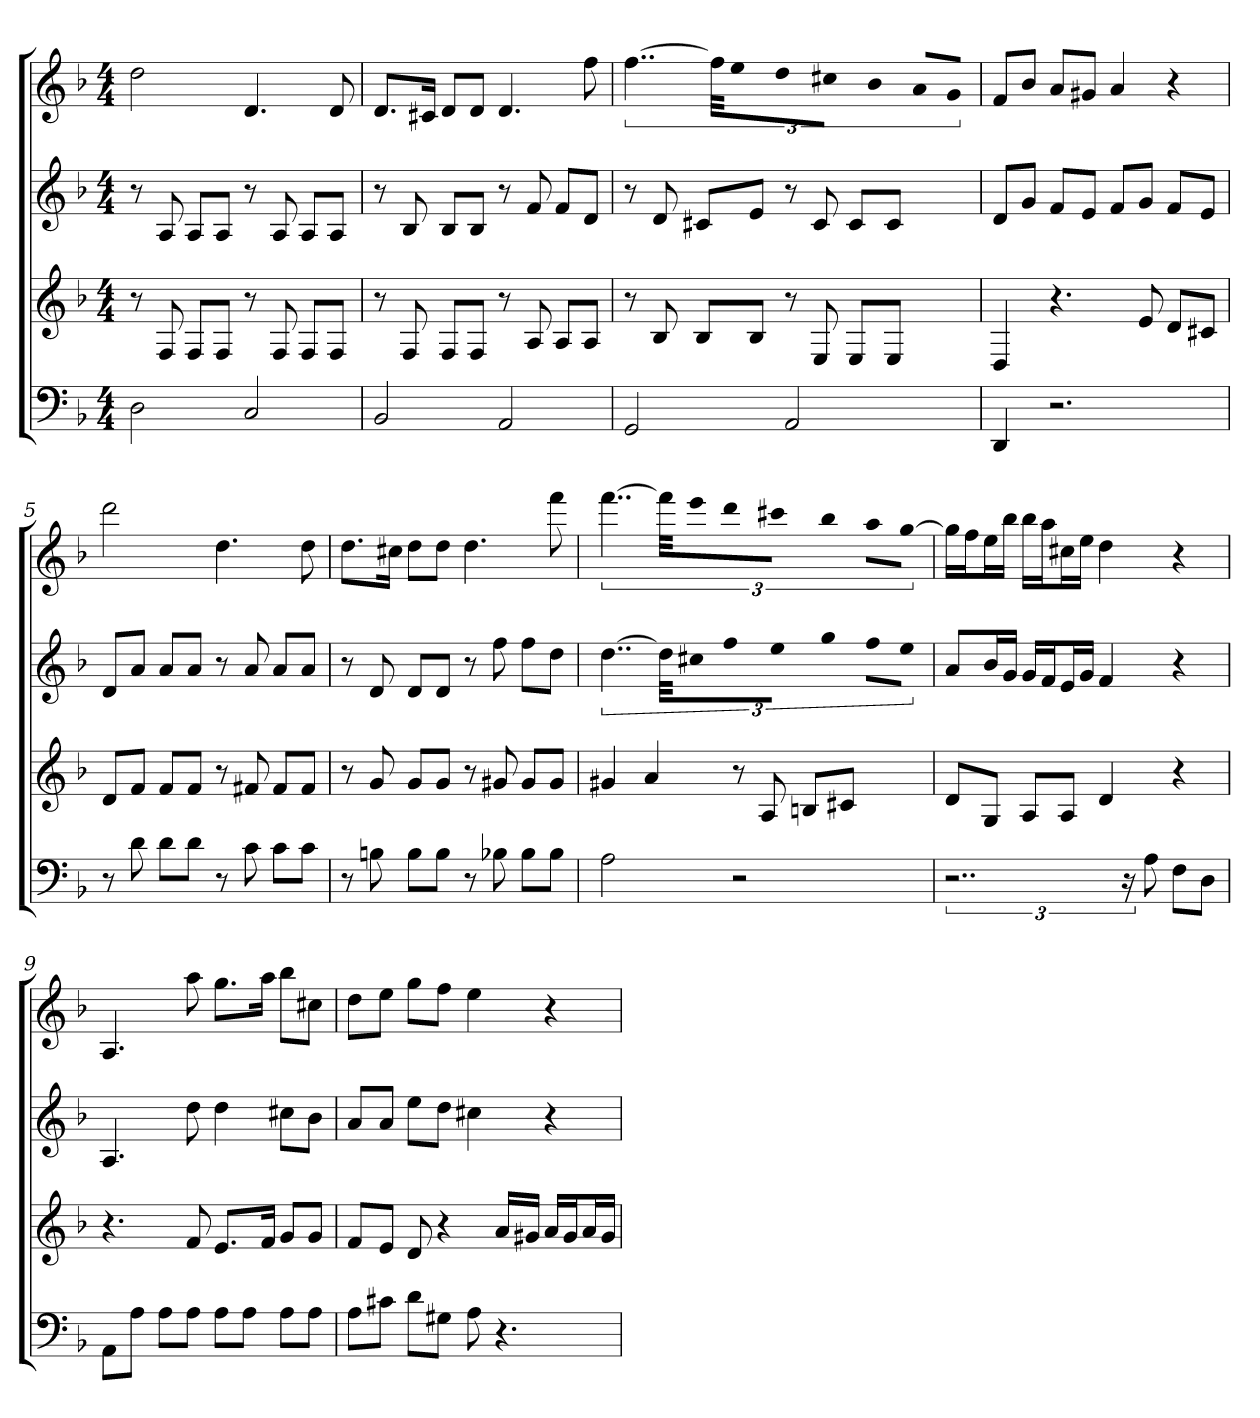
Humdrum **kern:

**kern	**kern	**kern	**kern
*part4	*part3	*part2	*part1
*staff4	*staff3	*staff2	*staff1
*k[b-]	*k[b-]	*k[b-]	*k[b-]
*d:	*d:	*d:	*d:
*M4/4	*M4/4	*M4/4	*M4/4
=1	=1	=1	=1
2D	8r	8r	2dd
.	8F	8A	.
.	8FL	8AL	.
.	8FJ	8AJ	.
2C	8r	8r	4.d
.	8F	8A	.
.	8FL	8AL	.
.	8FJ	8AJ	8d
=2	=2	=2	=2
2BB-	8r	8r	8.dL
.	8F	8B-	.
.	.	.	16c#XJk
.	8FL	8B-L	8dL
.	8FJ	8B-J	8dJ
2AA	8r	8r	4.d
.	8A	8f	.
.	8AL	8fL	.
.	8AJ	8dJ	8ff
=3	=3	=3	=3
2GG	8r	8r	[6..ff
.	8B-	8d	.
.	8B-L	8c#XL	.
.	.	.	48ffKLL]
.	.	.	16eeJ
.	8B-J	8eJ	16ddL
.	.	.	16cc#XJJ
2AA	8r	8r	4b-
.	8E	8c#	.
.	8EL	8c#L	8aL
.	8EJ	8c#J	8gJ
=4	=4	=4	=4
4DD	4D	8dL	8fL
.	.	8gJ	8b-J
2.r	4.r	8fL	8aL
.	.	8eJ	8g#XJ
.	.	8fL	4a
.	8e	8gJ	.
.	8dL	8fL	4r
.	8c#XJ	8eJ	.
=5	=5	=5	=5
8r	8dL	8dL	2ddd
8d	8fJ	8aJ	.
8dL	8fL	8aL	.
8dJ	8fJ	8aJ	.
8r	8r	8r	4.dd
8c	8f#X	8a	.
8cL	8f#L	8aL	.
8cJ	8f#J	8aJ	8dd
=6	=6	=6	=6
8r	8r	8r	8.ddL
8Bn	8g	8d	.
.	.	.	16cc#XJk
8BL	8gL	8dL	8ddL
8BJ	8gJ	8dJ	8ddJ
8r	8r	8r	4.dd
8B-X	8g#X	8ff	.
8B-L	8g#L	8ffL	.
8B-J	8g#J	8ddJ	8fff
=7	=7	=7	=7
2A	4g#X	[6..dd	[6..fff
.	4a	.	.
.	.	48ddKLL]	48fffKLL]
.	.	16cc#XJ	16eeeJ
.	.	16ffL	16dddL
.	.	16eeJJ	16ccc#XJJ
2r	8r	4gg	4bb-
.	8A	.	.
.	8BnL	8ffL	8aaL
.	8c#XJ	8eeJ	[8ggJ
=8	=8	=8	=8
3..r	8dL	8aL	16ggLL]
.	.	.	16ffJ
.	8GJ	16b-L	16eeL
.	.	16gJJ	16bb-JJ
.	8AL	16gLL	16bb-LL
.	.	16fJ	16aaJ
.	8AJ	16eL	16cc#XL
.	.	16gJJ	16eeJJ
.	4d	4f	4dd
24r	.	.	.
8A	.	.	.
8FL	4r	4r	4r
8DJ	.	.	.
=9	=9	=9	=9
8AAL	4.r	4.A	4.A
8AJ	.	.	.
8AL	.	.	.
8AJ	8f	8dd	8aa
8AL	8.eL	4dd	8.ggL
8AJ	.	.	.
.	16fJk	.	16aaJk
8AL	8gL	8cc#XL	8bb-L
8AJ	8gJ	8b-J	8cc#XJ
=10	=10	=10	=10
8AL	8fL	8aL	8ddL
8c#XJ	8eJ	8aJ	8eeJ
8dL	8d	8eeL	8ggL
8G#XJ	4r	8ddJ	8ffJ
8A	.	4cc#X	4ee
4.r	16aLL	.	.
.	16g#XJJ	.	.
.	16aLL	4r	4r
.	16g#J	.	.
.	16aL	.	.
.	16g#JJ	.	.
=	=	=	=
*-	*-	*-	*-
